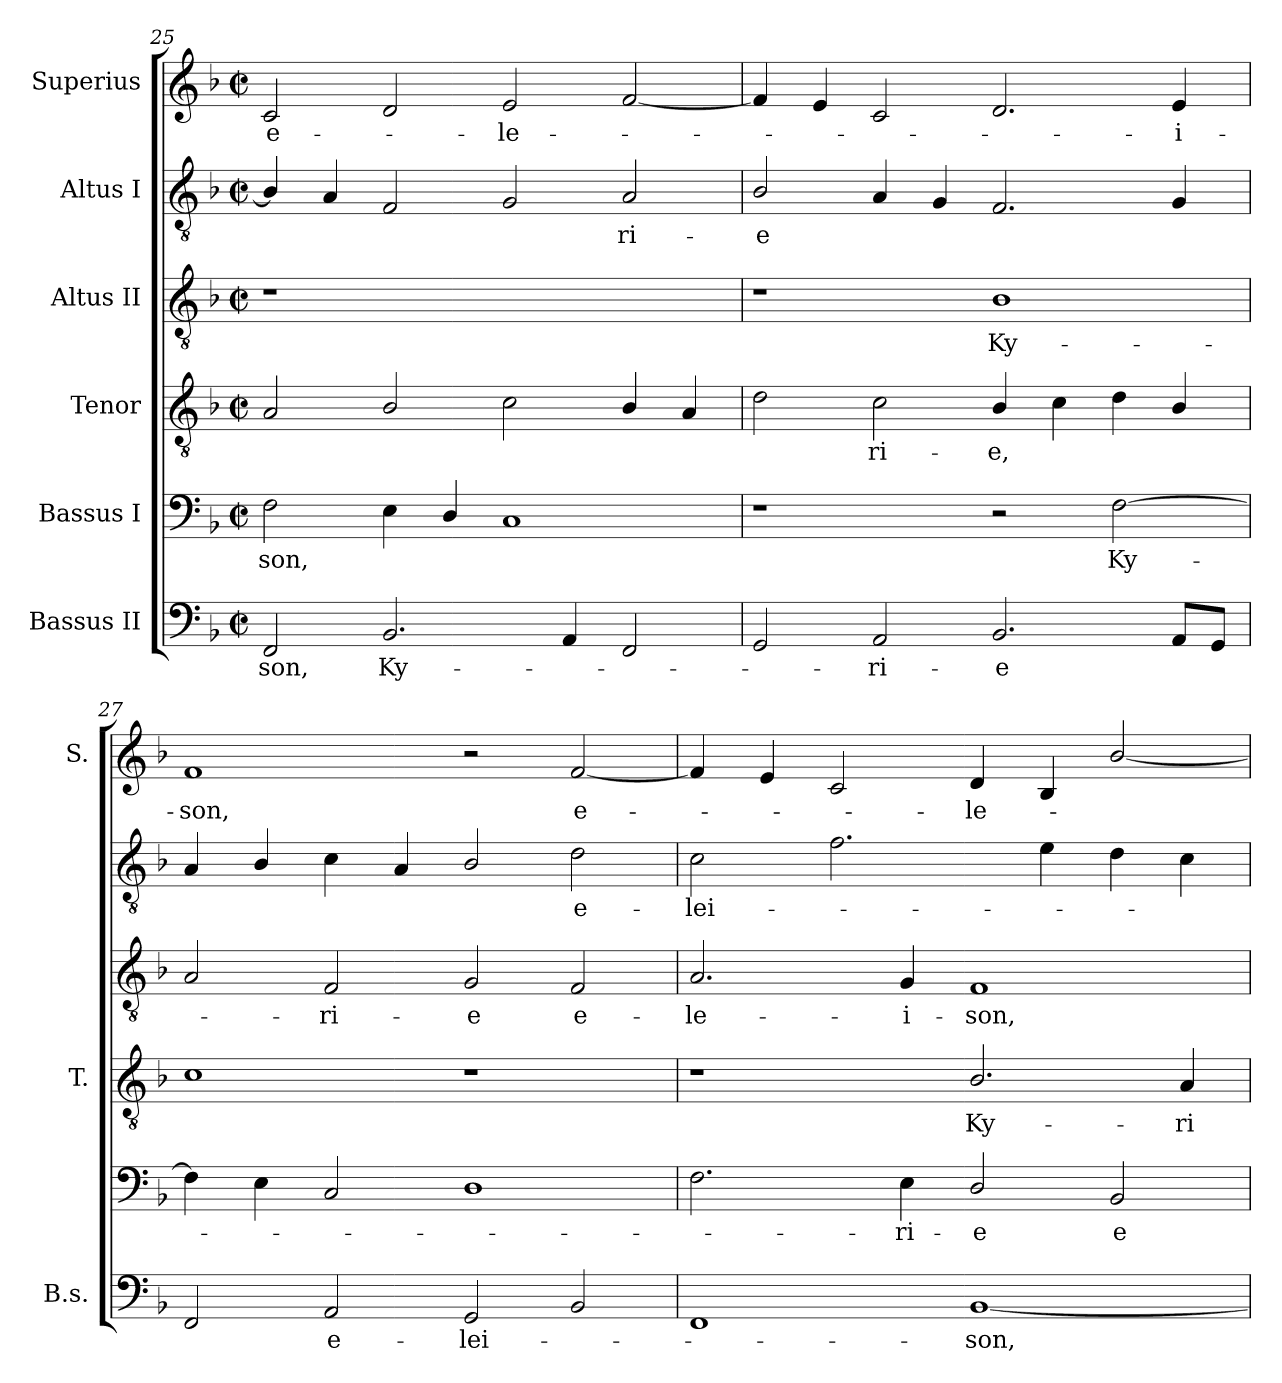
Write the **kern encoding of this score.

**kern	**text	**kern	**text	**kern	**text	**kern	**text	**kern	**text	**kern	**text
*part6	*part6	*part5	*part5	*part4	*part4	*part3	*part3	*part2	*part2	*part1	*part1
*staff6	*staff6	*staff5	*staff5	*staff4	*staff4	*staff3	*staff3	*staff2	*staff2	*staff1	*staff1
*I"Bassus II	*	*I"Bassus I	*	*I"Tenor	*	*I"Altus II	*	*I"Altus I	*	*I"Superius	*
*I'B.s.	*	*	*	*I'T.	*	*	*	*	*	*I'S.	*
!!LO:LB:g=z
*clefF4	*	*clefF4	*	*clefGv2	*	*clefGv2	*	*clefGv2	*	*clefG2	*
*	*	*	*	*ITrd7c12	*	*ITrd7c12	*	*ITrd7c12	*	*	*
*k[b-]	*	*k[b-]	*	*k[b-]	*	*k[b-]	*	*k[b-]	*	*k[b-]	*
*F:	*	*F:	*	*F:	*	*F:	*	*F:	*	*F:	*
*M2/2	*	*M2/2	*	*M2/2	*	*M2/2	*	*M2/2	*	*M2/2	*
*met(c|)	*	*met(c|)	*	*met(c|)	*	*met(c|)	*	*met(c|)	*	*met(c|)	*
=25	=25	=25	=25	=25	=25	=25	=25	=25	=25	=25	=25
!	!LO:LY:b:color=#000000	!	!	!	!	!	!	!	!	!	!
!	!	!	!LO:LY:b:color=#000000	!	!	!LO:N:vis=1	!	!	!	!	!
!	!	!	!	!	!	!	!	!	!	!	!LO:LY:b:color=#000000
2FFi/	-son,	2Fi\	-son,	2AAi/	.	1r	.	4BB-i/]	.	2ci/	e-
.	.	.	.	.	.	.	.	4AAi/	.	.	.
!	!LO:LY:b:color=#000000	!	!	!	!	!	!	!	!	!	!
2.BB-i/	Ky-	4Ei\	.	2BB-i/	.	.	.	2FFi/	.	2di/	.
.	.	4Di/	.	.	.	.	.	.	.	.	.
!	!	!	!	!	!	!	!	!	!	!	!LO:LY:b:color=#000000
.	.	1Ci	.	2Ci\	.	1ryy	.	2GGi/	.	2ei/	-le-
4AAi/	.	.	.	.	.	.	.	.	.	.	.
!	!	!	!	!	!	!	!	!	!LO:LY:b:color=#000000	!	!
2FFi/	.	.	.	4BB-i/	.	.	.	2AAi/	-ri-	[<2fi/	.
.	.	.	.	4AAi/	.	.	.	.	.	.	.
=26	=26	=26	=26	=26	=26	=26	=26	=26	=26	=26	=26
!	!	!	!	!	!	!	!	!	!LO:LY:b:color=#000000	!	!
2GGi/	.	1r	.	2Di\	.	1r	.	2BB-i/	-e	4fi/]	.
.	.	.	.	.	.	.	.	.	.	4ei/	.
!	!LO:LY:b:color=#000000	!	!	!	!	!	!	!	!	!	!
!	!	!	!	!	!LO:LY:b:color=#000000	!	!	!	!	!	!
2AAi/	-ri-	.	.	2Ci\	-ri-	.	.	4AAi/	.	2ci/	.
.	.	.	.	.	.	.	.	4GGi/	.	.	.
!	!LO:LY:b:color=#000000	!	!	!	!	!	!	!	!	!	!
!	!	!	!	!	!LO:LY:b:color=#000000	!	!	!	!	!	!
!	!	!	!	!	!	!	!LO:LY:b:color=#000000	!	!	!	!
2.BB-i/	-e	2r	.	4BB-i/	-e,	1BB-i	Ky-	2.FFi/	.	2.di/	.
.	.	.	.	4Ci\	.	.	.	.	.	.	.
!	!	!	!LO:LY:b:color=#000000	!	!	!	!	!	!	!	!
.	.	[>2Fi\	Ky-	4Di\	.	.	.	.	.	.	.
!	!	!	!	!	!	!	!	!	!	!	!LO:LY:b:color=#000000
8AAi/L	.	.	.	4BB-i/	.	.	.	4GGi/	.	4ei/	-i-
8GGi/J	.	.	.	.	.	.	.	.	.	.	.
=27	=27	=27	=27	=27	=27	=27	=27	=27	=27	=27	=27
!	!	!	!	!	!	!	!	!	!	!	!LO:LY:b:color=#000000
2FFi/	.	4Fi\]	.	1Ci	.	2AAi/	.	4AAi/	.	1fi	-son,
.	.	4Ei\	.	.	.	.	.	4BB-i/	.	.	.
!	!LO:LY:b:color=#000000	!	!	!	!	!	!	!	!	!	!
!	!	!	!	!	!	!	!LO:LY:b:color=#000000	!	!	!	!
2AAi/	e-	2Ci/	.	.	.	2FFi/	-ri-	4Ci\	.	.	.
.	.	.	.	.	.	.	.	4AAi/	.	.	.
!	!LO:LY:b:color=#000000	!	!	!	!	!	!	!	!	!	!
!	!	!	!	!	!	!	!LO:LY:b:color=#000000	!	!	!	!
2GGi/	-lei-	1Di	.	1r	.	2GGi/	-e	2BB-i/	.	2r	.
!	!	!	!	!	!	!	!LO:LY:b:color=#000000	!	!	!	!
!	!	!	!	!	!	!	!	!	!LO:LY:b:color=#000000	!	!
!	!	!	!	!	!	!	!	!	!	!	!LO:LY:b:color=#000000
2BB-i/	.	.	.	.	.	2FFi/	e-	2Di\	e-	[<2fi/	e-
=28	=28	=28	=28	=28	=28	=28	=28	=28	=28	=28	=28
!	!	!	!	!	!	!	!LO:LY:b:color=#000000	!	!	!	!
!	!	!	!	!	!	!	!	!	!LO:LY:b:color=#000000	!	!
1FFi	.	2.Fi\	.	1r	.	2.AAi/	-le-	2Ci\	-lei-	4fi/]	.
.	.	.	.	.	.	.	.	.	.	4ei/	.
.	.	.	.	.	.	.	.	2.Fi\	.	2ci/	.
!	!	!	!LO:LY:b:color=#000000	!	!	!	!	!	!	!	!
!	!	!	!	!	!	!	!LO:LY:b:color=#000000	!	!	!	!
.	.	4Ei\	-ri-	.	.	4GGi/	-i-	.	.	.	.
!	!LO:LY:b:color=#000000	!	!	!	!	!	!	!	!	!	!
!	!	!	!LO:LY:b:color=#000000	!	!	!	!	!	!	!	!
!	!	!	!	!	!LO:LY:b:color=#000000	!	!	!	!	!	!
!	!	!	!	!	!	!	!LO:LY:b:color=#000000	!	!	!	!
!	!	!	!	!	!	!	!	!	!	!	!LO:LY:b:color=#000000
[<1BB-i	-son,	2Di/	-e	2.BB-i/	Ky-	1FFi	-son,	.	.	4di/	-le-
.	.	.	.	.	.	.	.	4Ei\	.	4B-i/	.
!	!	!	!LO:LY:b:color=#000000	!	!	!	!	!	!	!	!
.	.	2BB-i/	e-	.	.	.	.	4Di\	.	[<2b-i/	.
!	!	!	!	!	!LO:LY:b:color=#000000	!	!	!	!	!	!
.	.	.	.	4AAi/	-ri-	.	.	4Ci\	.	.	.
=	=	=	=	=	=	=	=	=	=	=	=
*-	*-	*-	*-	*-	*-	*-	*-	*-	*-	*-	*-
